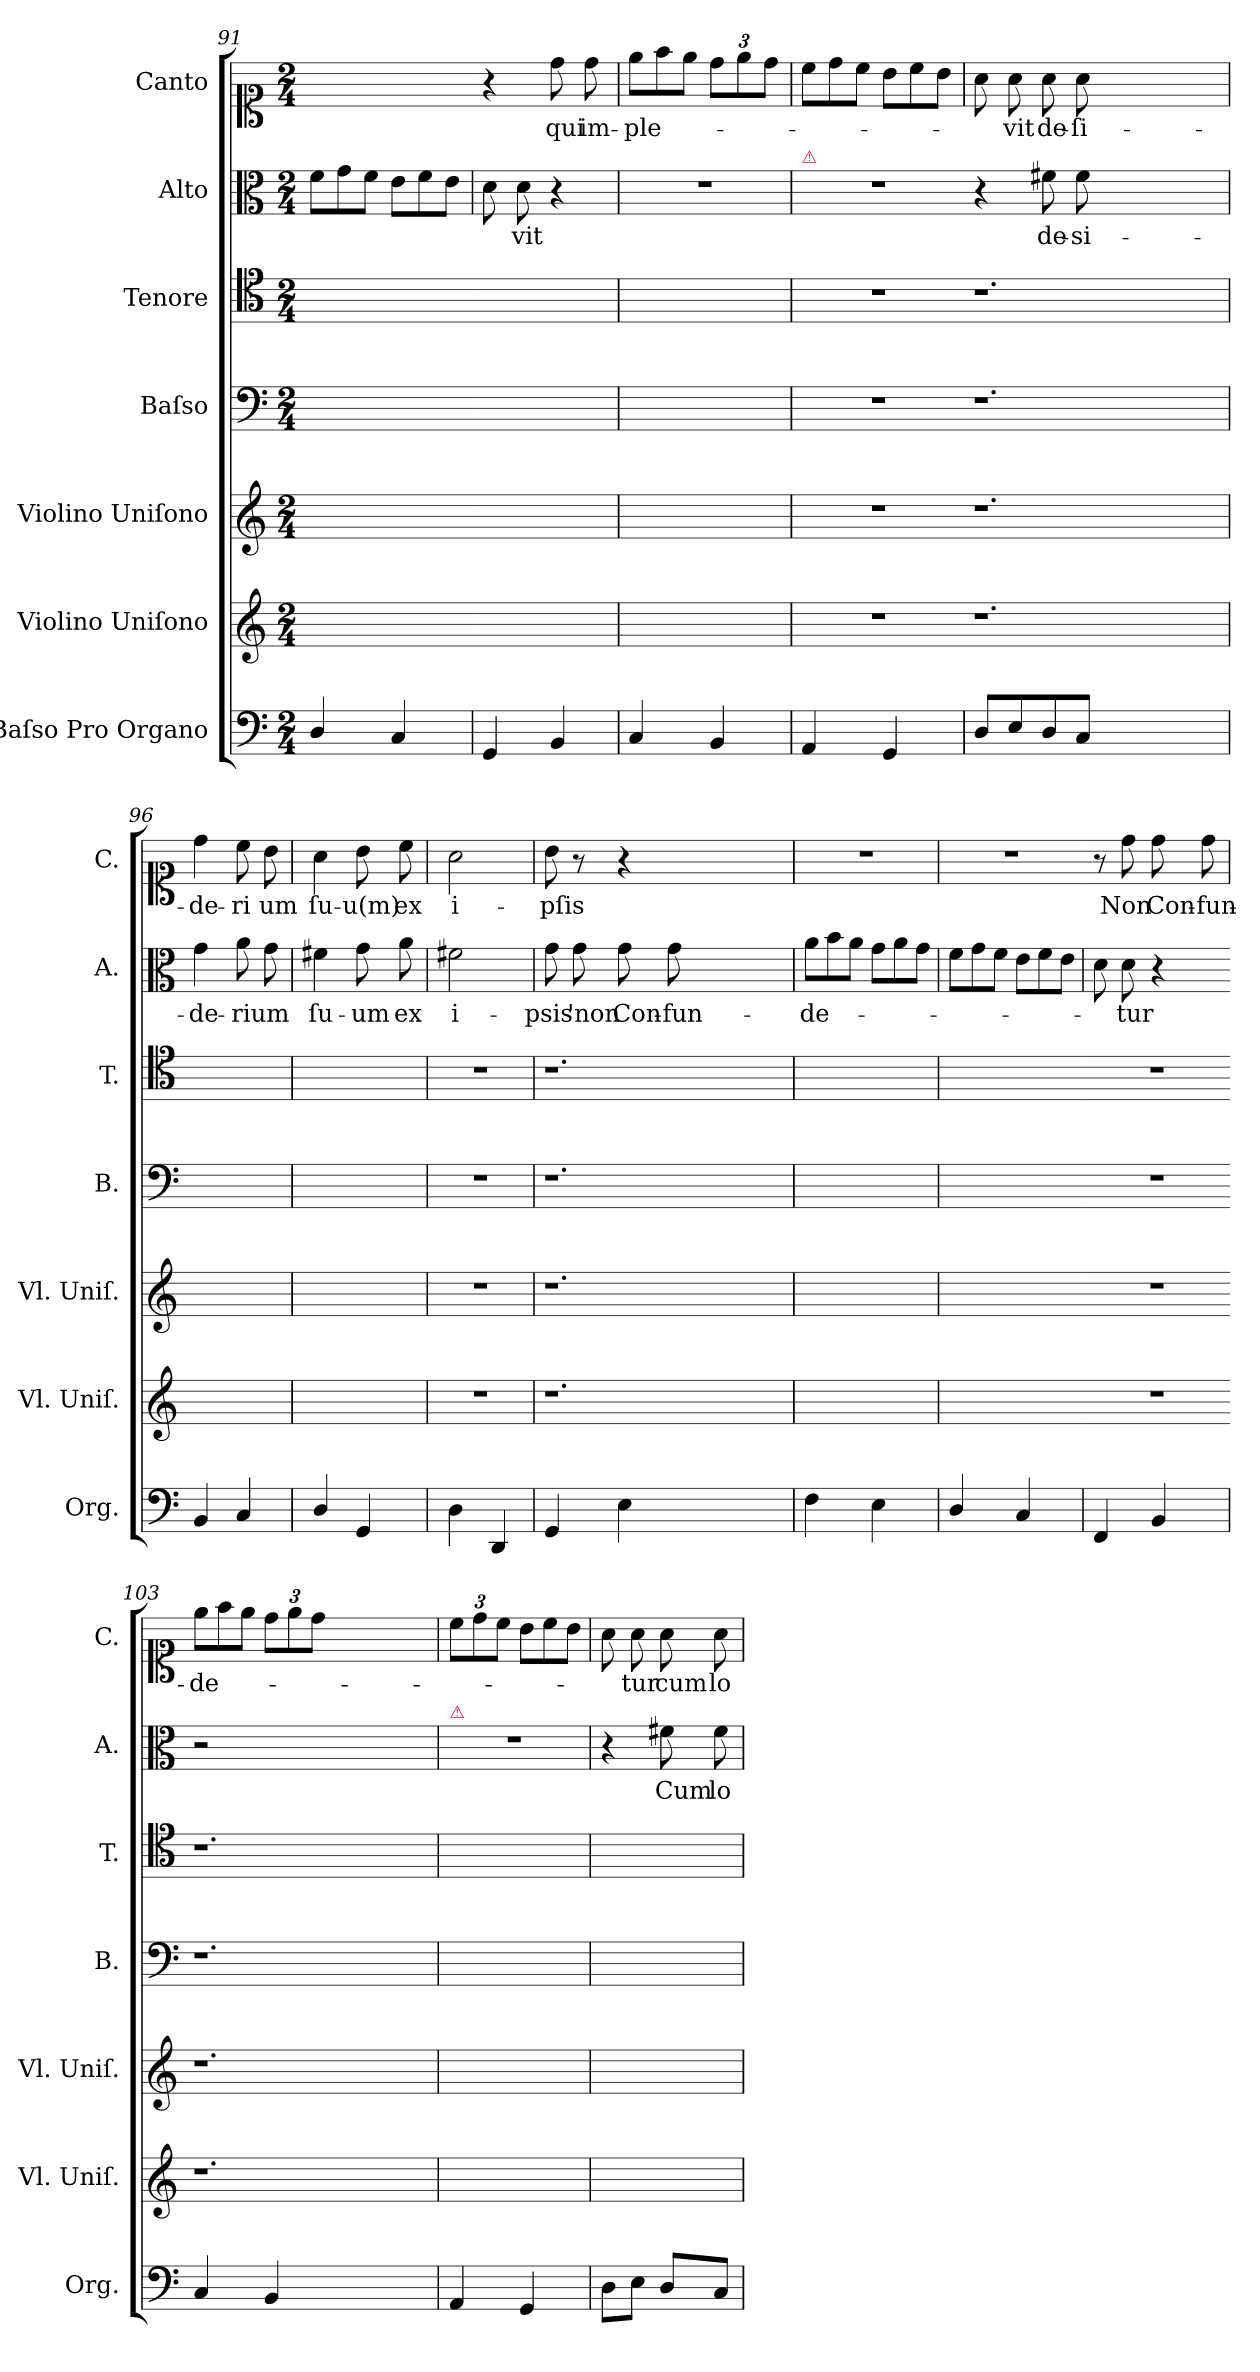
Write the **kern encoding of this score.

**kern	**kern	**kern	**kern	**kern	**kern	**text	**kern	**text
*part7	*part6	*part5	*part4	*part3	*part2	*part2	*part1	*part1
*staff7	*staff6	*staff5	*staff4	*staff3	*staff2	*staff2	*staff1	*staff1
*I"Baſso Pro Organo	*I"Violino Uniſono	*I"Violino Uniſono	*I"Baſso	*I"Tenore	*I"Alto	*	*I"Canto	*
*I'Org.	*I'Vl. Uniſ.	*I'Vl. Uniſ.	*I'B.	*I'T.	*I'A.	*	*I'C.	*
*clefF4	*clefG2	*clefG2	*clefF4	*clefC4	*clefC3	*	*clefC1	*
*k[]	*k[]	*k[]	*k[]	*k[]	*k[]	*	*k[]	*
*M2/4	*M2/4	*M2/4	*M2/4	*M2/4	*M2/4	*	*M2/4	*
*	*	*	*	*	*Xtuplet	*	*	*
=91	=91	=91	=91	=91	=91	=91	=91	=91
4D/	2ryy	2ryy	2ryy	2ryy	12f\L	.	2ryy	.
.	.	.	.	.	12g\	.	.	.
.	.	.	.	.	12f\J	.	.	.
4C/	.	.	.	.	12e\L	.	.	.
.	.	.	.	.	12f\	.	.	.
.	.	.	.	.	12e\J	.	.	.
=92	=92	=92	=92	=92	=92	=92-	=92-	=92-
4GG/	2ryy	2ryy	2ryy	2ryy	8d\	.	4r	.
.	.	.	.	.	8d\	-vit	.	.
4BB/	.	.	.	.	4r	.	8dd\	qui
.	.	.	.	.	.	.	8dd\	im-
=93	=93	=93	=93	=93	=93	=93	=93	=93
*	*	*	*	*	*	*	*Xtuplet	*
4C/	2ryy	2ryy	2ryy	2ryy	2r	.	12ee\L	-ple-
.	.	.	.	.	.	.	12ff\	.
.	.	.	.	.	.	.	12ee\J	.
*	*	*	*	*	*	*	*tuplet	*
4BB/	.	.	.	.	.	.	12dd\L	.
.	.	.	.	.	.	.	12ee\	.
.	.	.	.	.	.	.	12dd\J	.
=94	=94	=94	=94	=94	=94	=94	=94	=94
*	*	*	*	*	*	*	*Xtuplet	*
!	!	!	!	!	!LO:TX:a:color=crimson:t=⚠	!	!	!
4AA/	2r	2r	2r	2r	2r	.	12cc\L	.
.	.	.	.	.	.	.	12dd\	.
.	.	.	.	.	.	.	12cc\J	.
4GG/	.	.	.	.	.	.	12b\L	.
.	.	.	.	.	.	.	12cc\	.
.	.	.	.	.	.	.	12b\J	.
=95	=95	=95	=95	=95	=95-	=95	=95	=95
8D/L	1.r	1.r	1.r	1.r	4r	.	8a\	.
8E/	.	.	.	.	.	.	8a\	-vit
8D/	.	.	.	.	8f#X\	de-	8a\	de-
8C/J	.	.	.	.	8f#\	-si-	8a\	-ſi-
1ryy	.	.	.	.	1ryy	.	1ryy	.
=96	=96	=96	=96	=96	=96	=96	=96	=96
4BB/	2ryy	2ryy	2ryy	2ryy	4g\	-de-	4dd\	-de-
4C/	.	.	.	.	8a\	-rium	8cc\	-ri
.	.	.	.	.	8g\	.	8b\	-um
=97	=97	=97	=97	=97	=97	=97	=97	=97
4D/	2ryy	2ryy	2ryy	2ryy	4f#X\	ſu-	4a\	ſu-
4GG/	.	.	.	.	8g\	-um	8b\	-u(m)
.	.	.	.	.	8a\	ex	8cc\	ex
=98	=98	=98	=98	=98	=98	=98	=98	=98
4D\	2r	2r	2r	2r	2f#X\	i-	2a\	i-
4DD/	.	.	.	.	.	.	.	.
=99	=99	=99	=99	=99	=99	=99	=99	=99
4GG/	1.r	1.r	1.r	1.r	8g\	-psis	8b\	-pſis
.	.	.	.	.	8g\	'non	8r	.
4E\	.	.	.	.	8g\	Con-	4r	.
.	.	.	.	.	8g\	-fun-	.	.
1ryy	.	.	.	.	1ryy	.	1ryy	.
=100	=100	=100	=100	=100	=100	=100	=100	=100
4F\	2ryy	2ryy	2ryy	2ryy	12a\L	-de-	2r	.
.	.	.	.	.	12b\	.	.	.
.	.	.	.	.	12a\J	.	.	.
4E\	.	.	.	.	12g\L	.	.	.
.	.	.	.	.	12a\	.	.	.
.	.	.	.	.	12g\J	.	.	.
=101	=101	=101	=101	=101	=101	=101	=101	=101
4D/	2ryy	2ryy	2ryy	2ryy	12f\L	.	2r	.
.	.	.	.	.	12g\	.	.	.
.	.	.	.	.	12f\J	.	.	.
4C/	.	.	.	.	12e\L	.	.	.
.	.	.	.	.	12f\	.	.	.
.	.	.	.	.	12e\J	.	.	.
=102	=102	=102	=102	=102	=102	=102-	=102-	=102-
4FF/	2r	2r	2r	2r	8d\	.	8r	.
.	.	.	.	.	8d\	-tur	8dd\	Non
4BB/	.	.	.	.	4r	.	8dd\	Con-
.	.	.	.	.	.	.	8dd\	-fun-
=103	=103	=103	=103	=103	=103-	=103	=103	=103
4C/	1.r	1.r	1.r	1.r	2r	.	12ee\L	-de-
.	.	.	.	.	.	.	12ff\	.
.	.	.	.	.	.	.	12ee\J	.
*	*	*	*	*	*	*	*tuplet	*
4BB/	.	.	.	.	.	.	12dd\L	.
.	.	.	.	.	.	.	12ee\	.
.	.	.	.	.	.	.	12dd\J	.
1ryy	.	.	.	.	1ryy	.	1ryy	.
=104	=104	=104	=104	=104	=104	=104	=104	=104
!	!	!	!	!	!LO:TX:a:color=crimson:t=⚠	!	!	!
4AA/	2ryy	2ryy	2ryy	2ryy	2r	.	12cc\L	.
.	.	.	.	.	.	.	12dd\	.
.	.	.	.	.	.	.	12cc\J	.
*	*	*	*	*	*	*	*Xtuplet	*
4GG/	.	.	.	.	.	.	12b\L	.
.	.	.	.	.	.	.	12cc\	.
.	.	.	.	.	.	.	12b\J	.
=105	=105	=105	=105	=105	=105	=105	=105	=105
8D\L	2ryy	2ryy	2ryy	2ryy	4r	.	8a\	.
8E\J	.	.	.	.	.	.	8a\	-tur
8D/L	.	.	.	.	8f#X\	Cum	8a\	cum
8C/J	.	.	.	.	8f#\	lo-	8a\	lo-
=	=	=	=	=	=	=	=	=
*-	*-	*-	*-	*-	*-	*-	*-	*-
